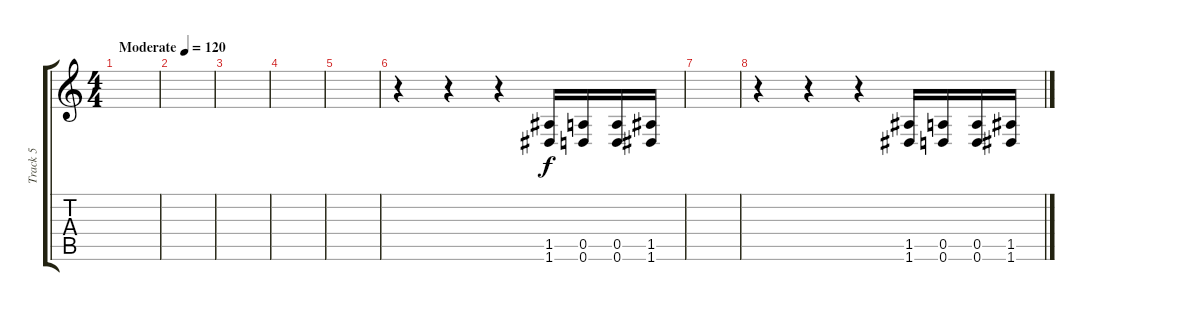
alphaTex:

\track ("Track 5" "Track 5") {instrument distortionguitar}
\staff {score tabs}
\tuning (E4 B3 G3 D3 A2 D2) {hide}
\ts (4 4)
\tempo (120 "Moderate")
\clef g2
\ks c
|
|
|
|
|
r.4 r.4 r.4 (1.5 1.6).16 (0.5 0.6).16 (0.5 0.6).16 (1.5 1.6).16 |
|
r.4 r.4 r.4 (1.5 1.6).16 (0.5 0.6).16 (0.5 0.6).16 (1.5 1.6).16
